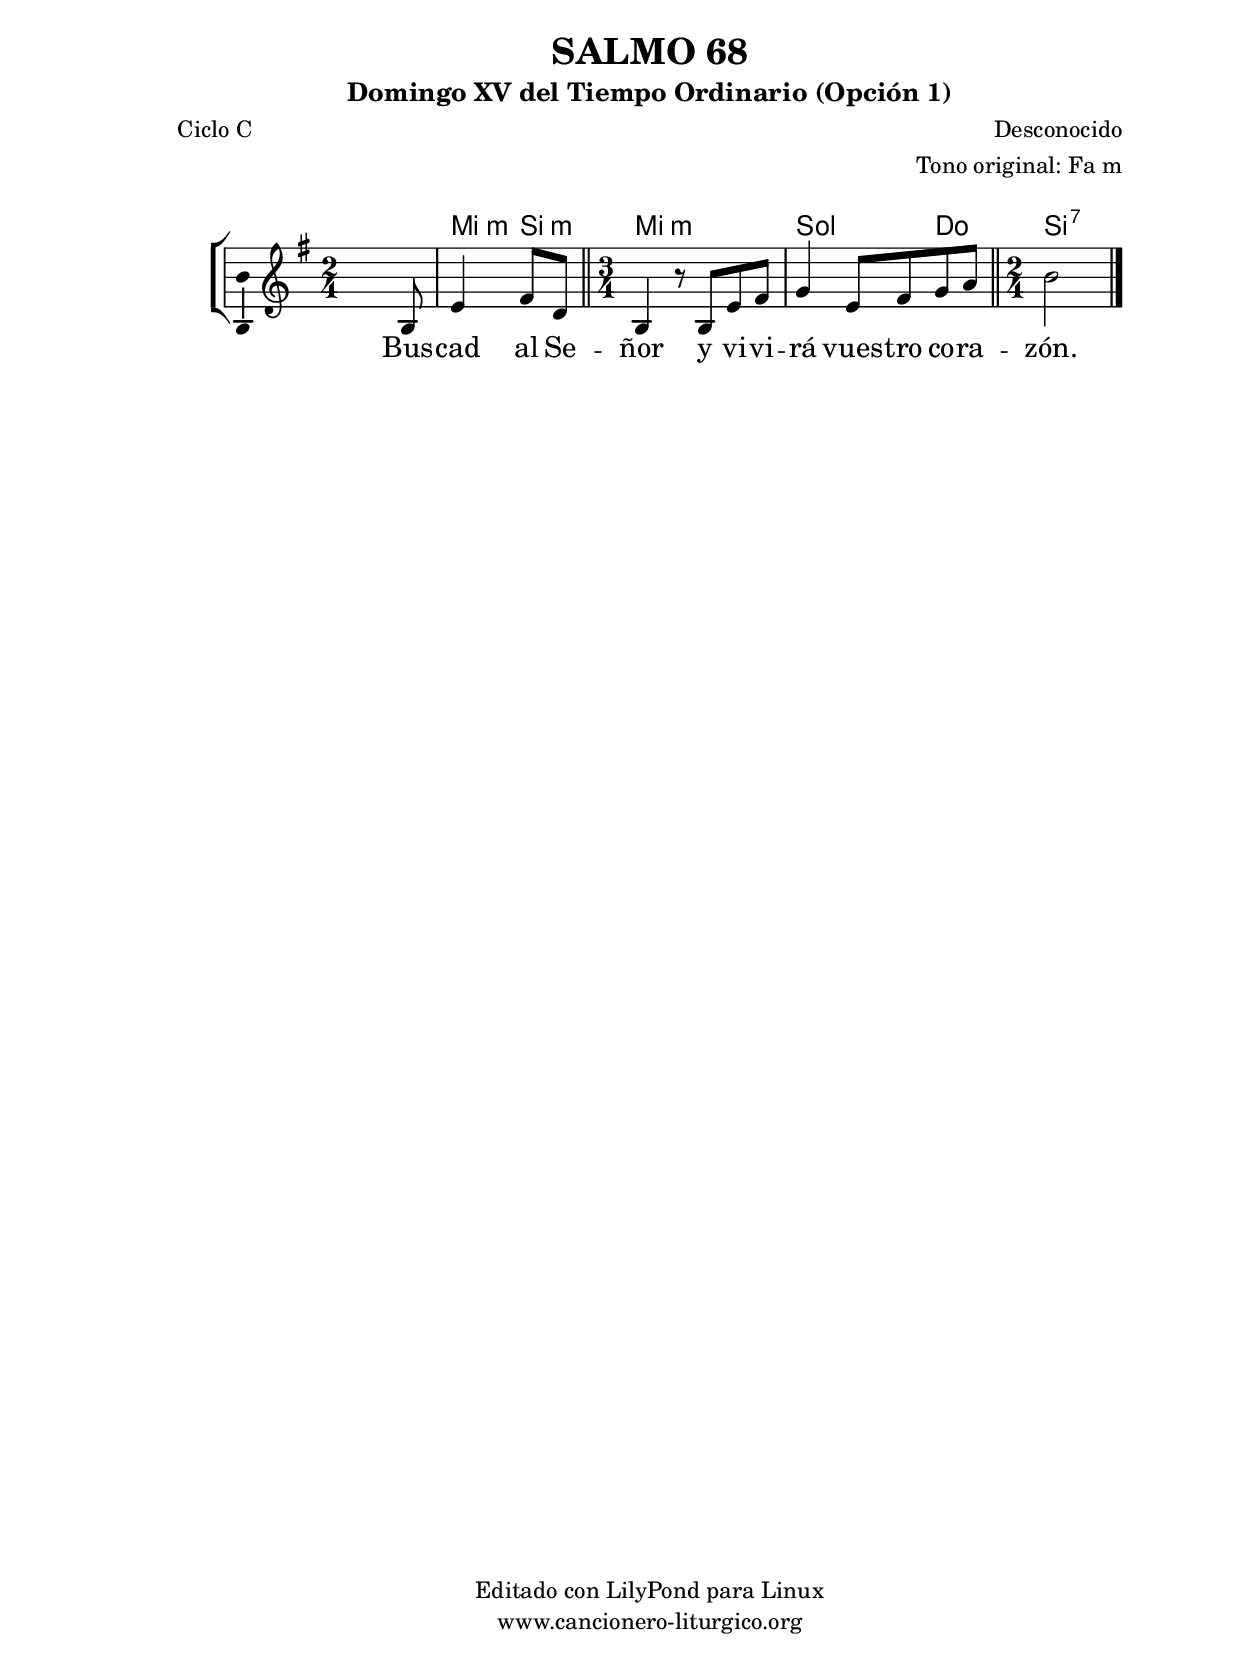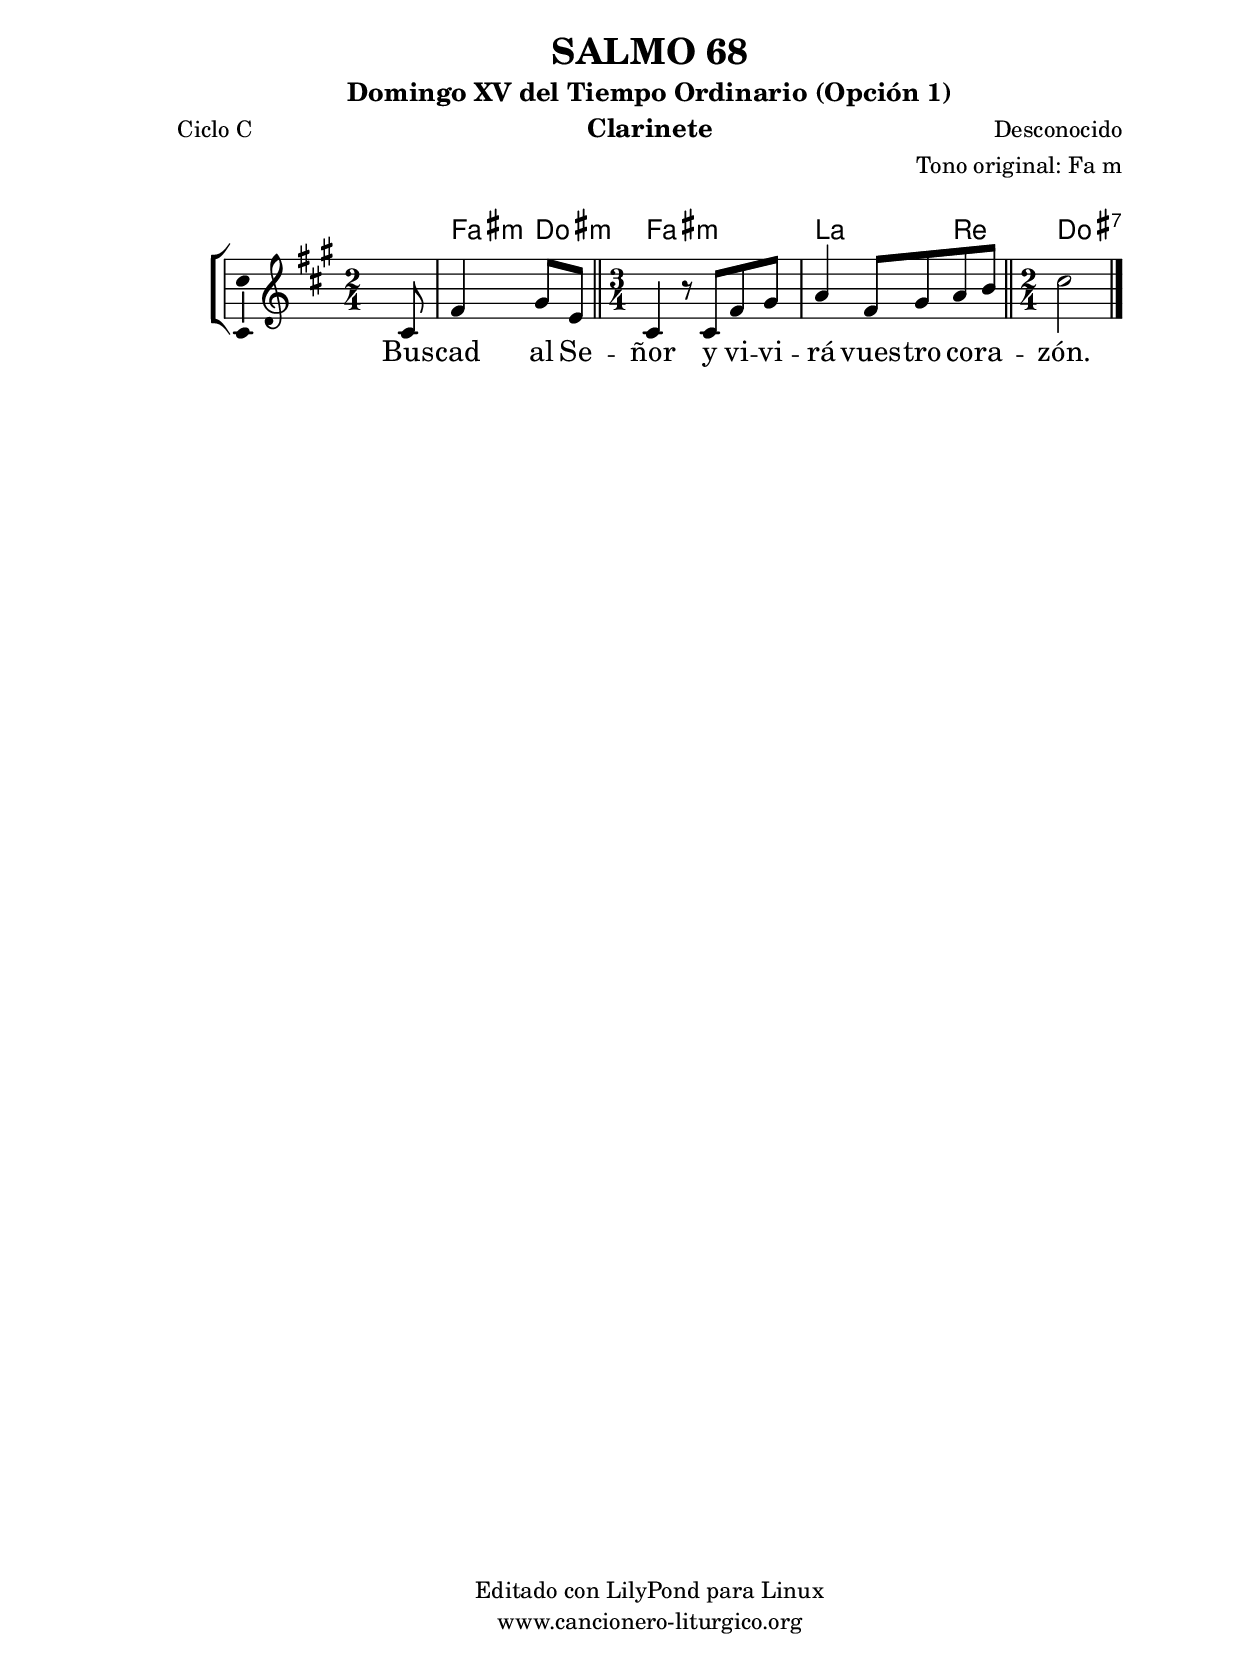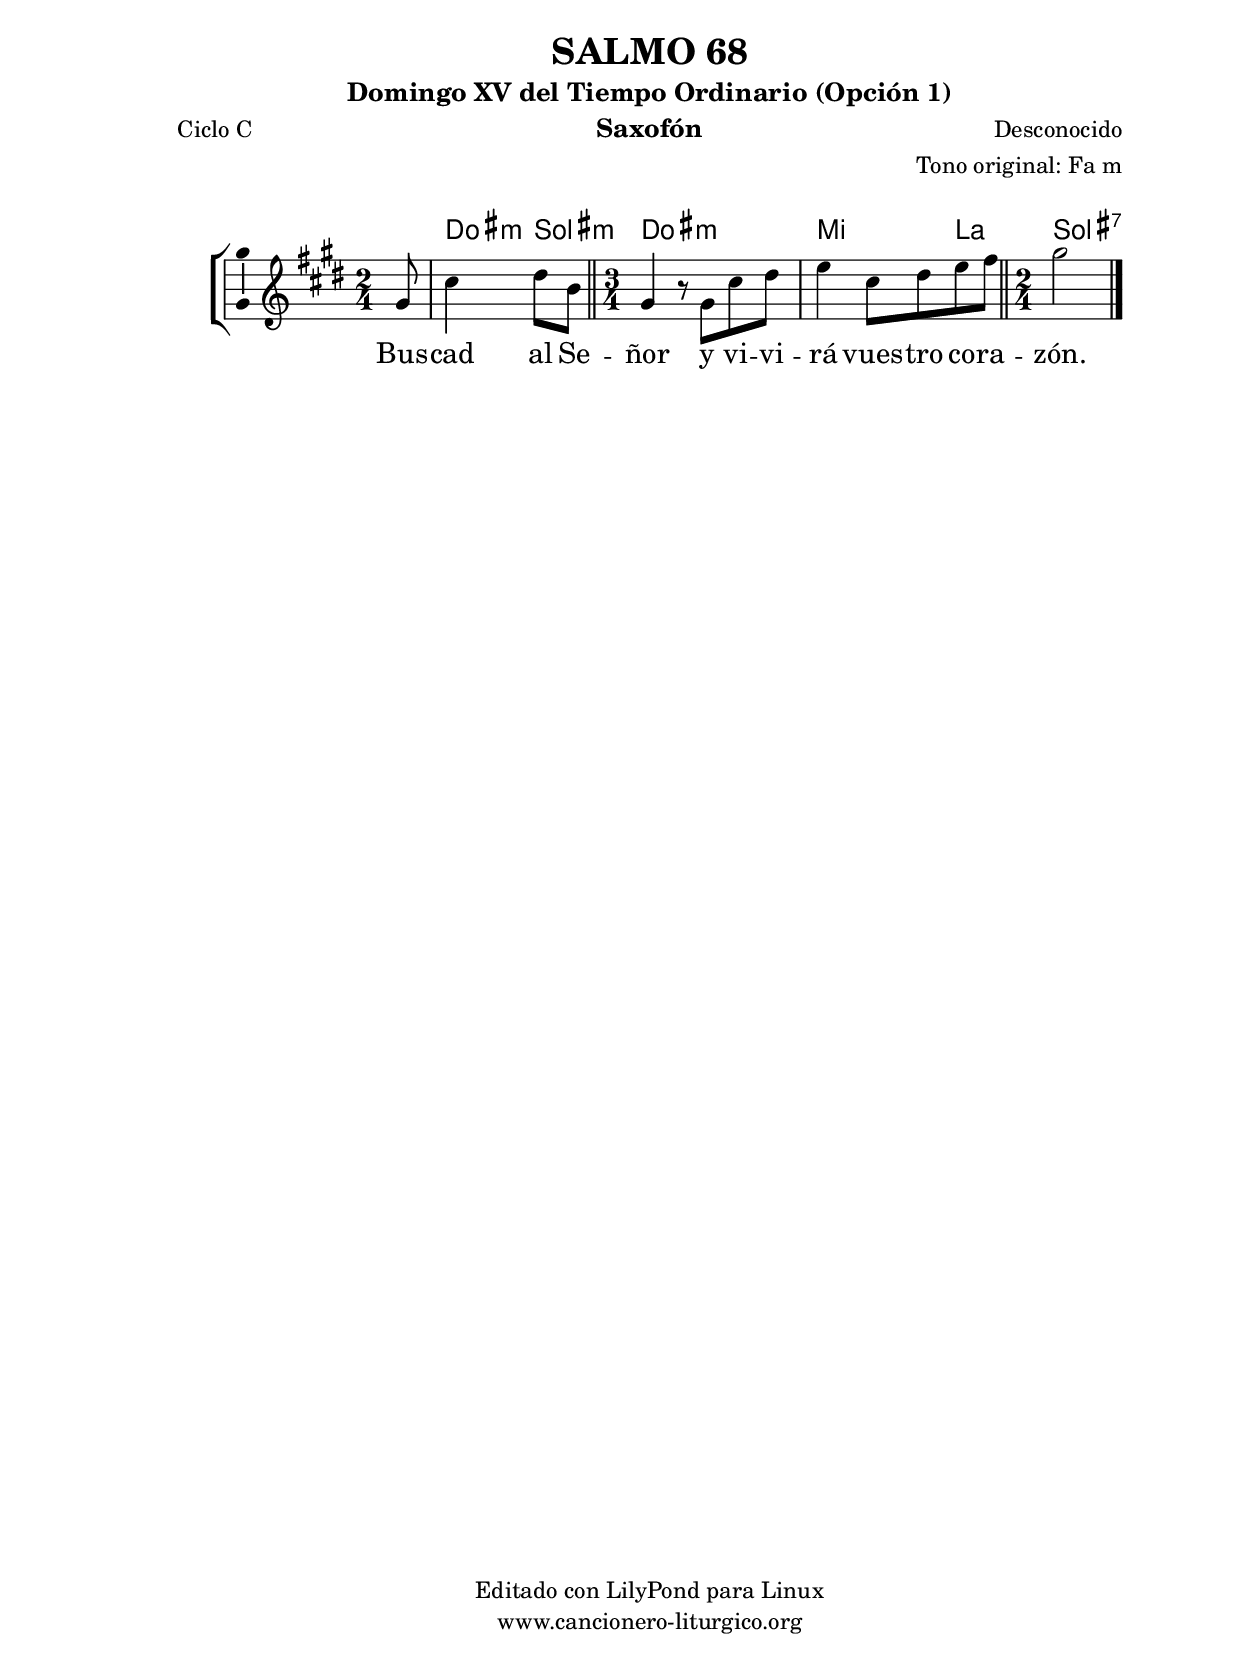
%
%para convertir .midi en .wav:
%timidity filename.midi -Ow -o finename.wav
%
%
%Para convertir de .wav a .mp3:
%lame -h -m j filename.wav
%
%
%para escuchar el midi:
%timidity nombrefichero.midi
%


%versión de lilypond para la que se ha escrito esta partitura:
\version "2.16.0"

	%Tamaño papel
	#(set-default-paper-size "a4")
	%Tamaño partitura
	#(set-global-staff-size 20)
	%No responde al pulsar sobre una nota
	#(ly:set-option 'point-and-click #f)

%parámetros del encabezamiento:
\header {
	title = "SALMO 68"
	subtitle = "Domingo XV del Tiempo Ordinario (Opción 1)"
	composer = "Desconocido"
	poet = "Ciclo C"
	meter = ""
	arranger = "Tono original: Fa m"
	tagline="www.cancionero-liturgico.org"
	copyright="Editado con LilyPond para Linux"
	tiempo = "Ordinario"
	usos = "Salmo"
	letra = "Buscad al Señor y vivirá vuestro corazón."
	}

%parámetros asociados al papel:
\paper  {
	oddHeaderMarkup = \markup {\fill-line { \on-the-fly #not-first-page \fromproperty #'header:title \on-the-fly #not-first-page \fromproperty #'header:composer }}
	evenHeaderMarkup = \markup {\fill-line { \fromproperty #'header:composer \fromproperty #'header:title }}
	#(set-paper-size "a4")
	print-page-number = ##f
	first-page-number = 1
	print-first-page-number = ##f
%	head-separation = 3.0 \cm
	top-margin = 2.0 \cm
	bottom-margin = 0.5\cm
%%%	bottom-margin = -1.0\cm
	left-margin = 3.0 \cm
	line-width = 16.0 \cm 
	indent = 8\mm
	interscoreline = 2.\mm
	between-system-space = 15\mm
%	para que las partituras no llenen la hoja:
	ragged-bottom = ##t
%	idem para la última hoja:
	ragged-last-bottom = ##f
%	para que las partituras llenen el ancho del papel:
	ragged-last = ##f
	after-title-space = 2.5 \cm
%page-count=1
system-count=1

	%Flexible Vertical Spacing
%	markup-markup-spacing =
%	#'((basic-distance . 15) (minimum-distance . 15) (padding . 3))
	markup-system-spacing =
	#'((basic-distance . 15) (minimum-distance . 15) (padding . 3))
	system-system-spacing =
	#'((basic-distance . 15) (minimum-distance . 15) (padding . 3))
	score-system-spacing =
	#'((basic-distance . 15) (minimum-distance . 15) (padding . 5))
%	top-system-spacing = % header
%	#'((basic-distance . 8) (minimum-distance . 0) (padding . 3))
%	top-markup-spacing =
%	#'((basic-distance . 20) (minimum-distance . 20) (padding . 3))
	last-bottom-spacing = % footer
	#'((basic-distance . 5) (minimum-distance . 5) (padding . 3))
%	score-markup-spacing =
%	#'((basic-distance . 16) (minimum-distance . 13) (padding . 3))

	}


%parámetros que afectan a toda la partitura:
global =  {
	%clave de sol (G):
	\clef G
	%armadura:
	\transpose f e
	\key f \minor
	\tempo 4=80
	\set Score.tempoHideNote = ##t
	}


acordes = {
	\italianChords
	\chordmode {
	\transpose f e
{

s2
f4:m c:m f:m s f:m aes s des c:7

	}
	}
}

melodia = 
	\transpose f e
{
	\relative c'{

\time 2/4
s4 s8 c8
f4 g8 ees

\bar "||"
\time 3/4
c4 r8 c8 f g
aes4 f8 g aes bes

\bar "||"
\time 2/4
c2

	\bar "|."
	}
	}


texto = \lyricmode {
Bus -- cad al Se -- ñor
y vi -- vi -- rá vues -- tro co -- ra -- zón.
	}


acordesStaff = \context ChordNames = acordesStaff <<
	\set chordChanges = ##t
	\acordes
	>>


vozStaff = \context Voice = vozStaff
\with {\consists "Ambitus_engraver"}
<<
%	\set Staff.instrumentName = ""
%	\set Staff.shortInstrumentName = ""
%	\set Staff.midiInstrument = #"clarinet"
%	\set Staff.midiInstrument = #"cello"
%	\set Staff.midiInstrument = #"flute"
	\set Staff.midiInstrument = #"electric guitar (jazz)"
%	\set Staff.midiInstrument = #"english horn"
%	\set Staff.midiInstrument = #"violin"
%	\set Staff.midiInstrument = #"glockenspiel"
	\set Staff.midiMinimumVolume = #0.7
	\set Staff.midiMaximumVolume = #0.9
	\global
	\melodia
	>>


textoStaff = \context Lyrics = textoStaff <<
	\lyricsto vozStaff \texto
	>>

\book {
	\score {
		\context ChoirStaff {
			\override StaffGroup.SystemStartBracket #'collapse-height = #1
			\override Score.SystemStartBar #'collapse-height = #1
			<<
			\acordesStaff
			\vozStaff
			\textoStaff
			>>
			}
		\layout {
	    		\context {
				\Lyrics
				\override LyricText #'font-size = #2
				}
	   		 \context {
				\Score
				%fontSize = #3
				\override StaffSymbol #'staff-space = #(magstep +3)
				%\override Beam #'thickness = #0.55
				%\override SpacingSpanner #'spacing-increment = #1.0
				%\override Slur #'height-limit = #1.5
				}
			}
		}
	\score {
		\unfoldRepeats
		\context ChoirStaff {
			<<
			\acordesStaff
			\vozStaff
			>>
			}
		\midi {
	  		\context {
	  			\Score
				tempoWholesPerMinute = #(ly:make-moment 70 4)
				}
			}
		}
	}

%Partitura para clarinete
#(define output-suffix "C")
\book {
	\header{
		instrument = "Clarinete"
		}
	\score {
		\context ChoirStaff {
			\override StaffGroup.SystemStartBracket #'collapse-height = #1
			\override Score.SystemStartBar #'collapse-height = #1
\transpose c d
			<<
			\acordesStaff
			\vozStaff
			\textoStaff
			>>
			}
		\layout {
	    		\context {
				\Lyrics
				\override LyricText #'font-size = #2
				}
	   		 \context {
				\Score
				%fontSize = #3
				\override StaffSymbol #'staff-space = #(magstep +3)
				%\override Beam #'thickness = #0.55
				%\override SpacingSpanner #'spacing-increment = #1.0
				%\override Slur #'height-limit = #1.5
				}
			}
		}
	}

%Partitura para saxofón
#(define output-suffix "S")
\book {
	\header{
		instrument = "Saxofón"
		}
	\score {
		\context ChoirStaff {
			\override StaffGroup.SystemStartBracket #'collapse-height = #1
			\override Score.SystemStartBar #'collapse-height = #1
\transpose c a
			<<
			\acordesStaff
			\vozStaff
			\textoStaff
			>>
			}
		\layout {
	    		\context {
				\Lyrics
				\override LyricText #'font-size = #2
				}
	   		 \context {
				\Score
				%fontSize = #3
				\override StaffSymbol #'staff-space = #(magstep +3)
				%\override Beam #'thickness = #0.55
				%\override SpacingSpanner #'spacing-increment = #1.0
				%\override Slur #'height-limit = #1.5
				}
			}
		}
	}

